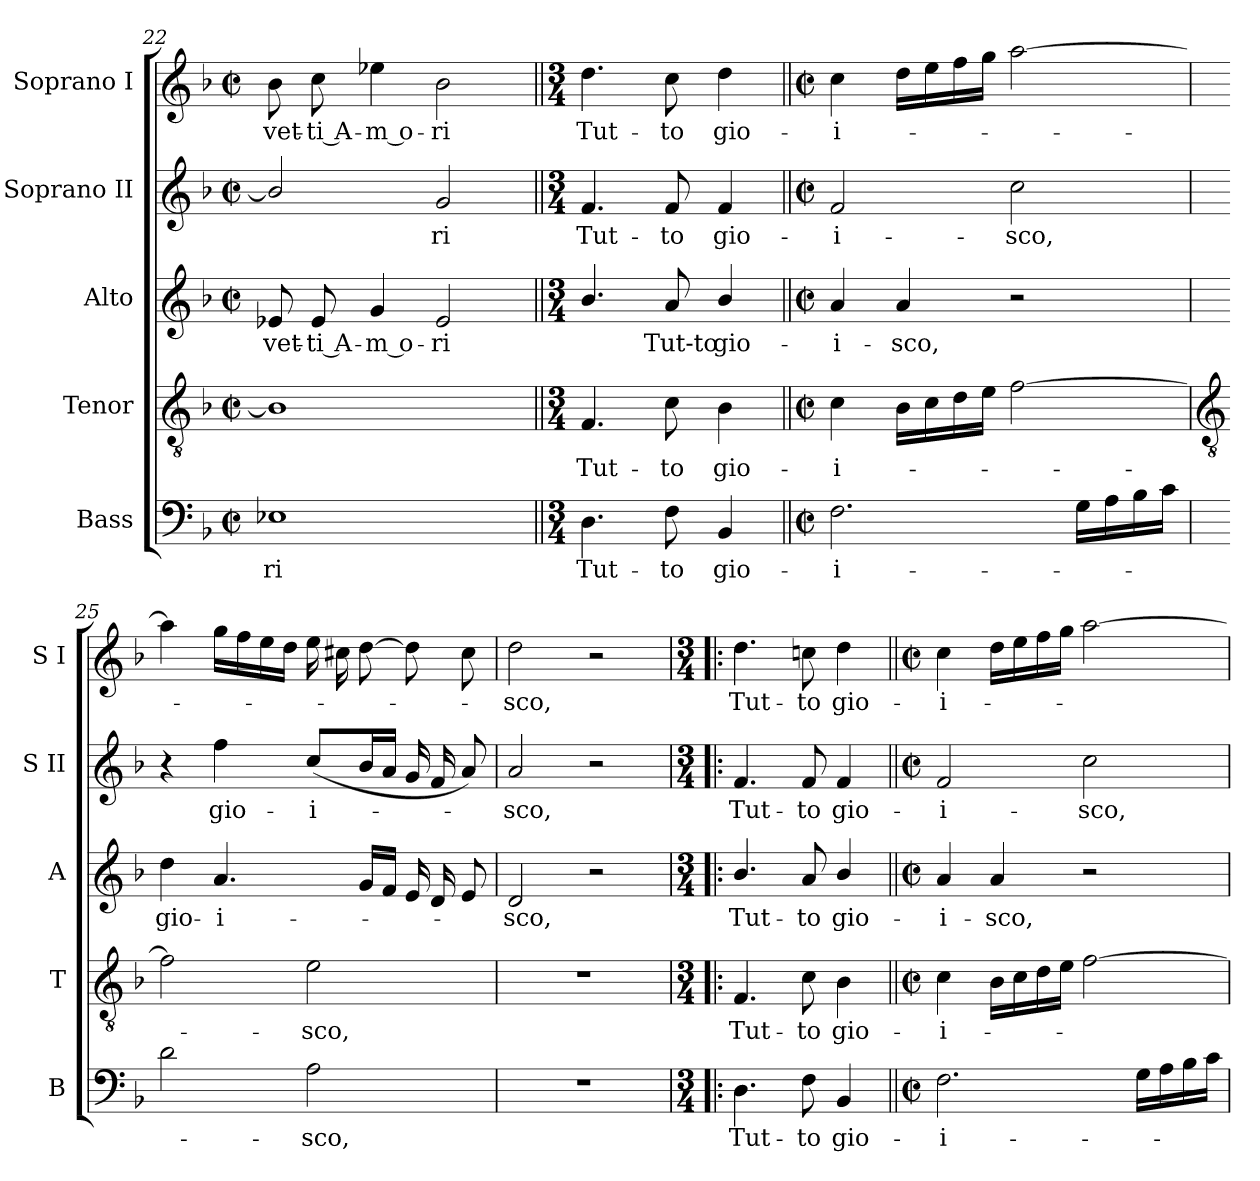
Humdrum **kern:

**kern	**text	**kern	**text	**kern	**text	**kern	**text	**kern	**text
*part5	*part5	*part4	*part4	*part3	*part3	*part2	*part2	*part1	*part1
*staff5	*staff5	*staff4	*staff4	*staff3	*staff3	*staff2	*staff2	*staff1	*staff1
*I"Bass	*	*I"Tenor	*	*I"Alto	*	*I"Soprano II	*	*I"Soprano I	*
*I'B	*	*I'T	*	*I'A	*	*I'S II	*	*I'S I	*
*clefF4	*	*clefGv2	*	*clefG2	*	*clefG2	*	*clefG2	*
*k[b-]	*	*k[b-]	*	*k[b-]	*	*k[b-]	*	*k[b-]	*
*F:	*	*F:	*	*F:	*	*F:	*	*F:	*
*M2/2	*	*M2/2	*	*M2/2	*	*M2/2	*	*M2/2	*
*met(c|)	*	*met(c|)	*	*met(c|)	*	*met(c|)	*	*met(c|)	*
=22	=22	=22	=22	=22	=22	=22	=22	=22	=22
!	!LO:LY:b	!	!	!	!LO:LY:b	!	!	!	!LO:LY:b
1E-X	-ri	1B-/]	.	8e-X	-vet-	2b-/]	.	8b-	-vet-
!	!	!	!	!	!LO:LY:b	!	!	!	!LO:LY:b
.	.	.	.	8e-	-ti A-	.	.	8cc	-ti A-
!	!	!	!	!	!LO:LY:b	!	!	!	!LO:LY:b
.	.	.	.	4g	-m o-	.	.	4ee-X	-m o-
!	!	!	!	!	!LO:LY:b	!	!LO:LY:b	!	!LO:LY:b
.	.	.	.	2e-	-ri	2g	ri	2b-	-ri
=23||	=23||	=23||	=23||	=23||	=23||	=23||	=23||	=23||	=23||
*M3/4	*	*M3/4	*	*M3/4	*	*M3/4	*	*M3/4	*
!	!LO:LY:b	!	!LO:LY:b	!	!	!	!LO:LY:b	!	!LO:LY:b
4.D	Tut-	4.F	Tut-	4.b-/	.	4.f	Tut-	4.dd	Tut-
!	!LO:LY:b	!	!LO:LY:b	!	!LO:LY:b	!	!LO:LY:b	!	!LO:LY:b
8F	-to	8c	-to	8a	Tut-to	8f	-to	8cc	-to
!	!LO:LY:b	!	!LO:LY:b	!	!LO:LY:b	!	!LO:LY:b	!	!LO:LY:b
4BB-	gio-	4B-	gio-	4b-/	gio-	4f	gio-	4dd	gio-
=24||	=24||	=24||	=24||	=24||	=24||	=24||	=24||	=24||	=24||
*M2/2	*	*M2/2	*	*M2/2	*	*M2/2	*	*M2/2	*
*met(c|)	*	*met(c|)	*	*met(c|)	*	*met(c|)	*	*met(c|)	*
!	!LO:LY:b	!	!LO:LY:b	!	!LO:LY:b	!	!LO:LY:b	!	!LO:LY:b
2.F	-i-	4c	-i-	4a	-i-	2f	-i-	4cc	-i-
!	!	!	!	!	!LO:LY:b	!	!	!	!
.	.	16B-LL	.	4a	-sco,	.	.	16ddLL	.
.	.	16c	.	.	.	.	.	16ee	.
.	.	16d	.	.	.	.	.	16ff	.
.	.	16eJJ	.	.	.	.	.	16ggJJ	.
!	!	!	!	!	!	!	!LO:LY:b	!	!
.	.	[2f	.	2r	.	2cc	-sco,	[2aa	.
16GLL	.	.	.	.	.	.	.	.	.
16A	.	.	.	.	.	.	.	.	.
16B-	.	.	.	.	.	.	.	.	.
16cJJ	.	.	.	.	.	.	.	.	.
!!LO:LB:g=z
=25	=25	=25	=25	=25	=25	=25	=25	=25	=25
*	*	*clefGv2	*	*	*	*	*	*	*
!	!	!	!	!	!LO:LY:b	!	!	!	!
2d	.	2f]	.	4dd	gio-	4r	.	4aa]	.
!	!	!	!	!	!LO:LY:b	!	!LO:LY:b	!	!
.	.	.	.	4.a	-i-	4ff	gio-	16ggLL	.
.	.	.	.	.	.	.	.	16ff	.
.	.	.	.	.	.	.	.	16ee	.
.	.	.	.	.	.	.	.	16ddJJ	.
!	!LO:LY:b	!	!LO:LY:b	!	!	!	!LO:LY:b	!	!
2A	sco,	2e	sco,	.	.	(<8cc/L	-i-	16eeLL	.
.	.	.	.	.	.	.	.	16cc#X	.
.	.	.	.	16gLL	.	16b-/L	.	[8ddJ	.
.	.	.	.	16fJJ	.	16a/JJ	.	.	.
.	.	.	.	16eLL	.	16gLL	.	8ddL]	.
.	.	.	.	16d	.	16f	.	.	.
.	.	.	.	8eJ	.	8aJ)	.	8cc#J	.
=26	=26	=26	=26	=26	=26	=26	=26	=26	=26
!	!	!	!	!	!LO:LY:b	!	!LO:LY:b	!	!LO:LY:b
1r	.	1r	.	2d	sco,	2a	sco,	2dd	sco,
.	.	.	.	2r	.	2r	.	2r	.
=27!|:	=27!|:	=27!|:	=27!|:	=27!|:	=27!|:	=27!|:	=27!|:	=27!|:	=27!|:
*M3/4	*	*M3/4	*	*M3/4	*	*M3/4	*	*M3/4	*
!	!LO:LY:b	!	!LO:LY:b	!	!LO:LY:b	!	!LO:LY:b	!	!LO:LY:b
4.D	Tut-	4.F	Tut-	4.b-/	Tut-	4.f	Tut-	4.dd	Tut-
!	!LO:LY:b	!	!LO:LY:b	!	!LO:LY:b	!	!LO:LY:b	!	!LO:LY:b
8F	-to	8c	-to	8a	-to	8f	-to	8ccn	-to
!	!LO:LY:b	!	!LO:LY:b	!	!LO:LY:b	!	!LO:LY:b	!	!LO:LY:b
4BB-	gio-	4B-	gio-	4b-/	gio-	4f	gio-	4dd	gio-
=28||	=28||	=28||	=28||	=28||	=28||	=28||	=28||	=28||	=28||
*M2/2	*	*M2/2	*	*M2/2	*	*M2/2	*	*M2/2	*
*met(c|)	*	*met(c|)	*	*met(c|)	*	*met(c|)	*	*met(c|)	*
!	!LO:LY:b	!	!LO:LY:b	!	!LO:LY:b	!	!LO:LY:b	!	!LO:LY:b
2.F	-i-	4c	-i-	4a	-i-	2f	-i-	4cc	-i-
!	!	!	!	!	!LO:LY:b	!	!	!	!
.	.	16B-LL	.	4a	-sco,	.	.	16ddLL	.
.	.	16c	.	.	.	.	.	16ee	.
.	.	16d	.	.	.	.	.	16ff	.
.	.	16eJJ	.	.	.	.	.	16ggJJ	.
!	!	!	!	!	!	!	!LO:LY:b	!	!
.	.	[2f	.	2r	.	2cc	-sco,	[2aa	.
16GLL	.	.	.	.	.	.	.	.	.
16A	.	.	.	.	.	.	.	.	.
16B-	.	.	.	.	.	.	.	.	.
16cJJ	.	.	.	.	.	.	.	.	.
=	=	=	=	=	=	=	=	=	=
*-	*-	*-	*-	*-	*-	*-	*-	*-	*-
